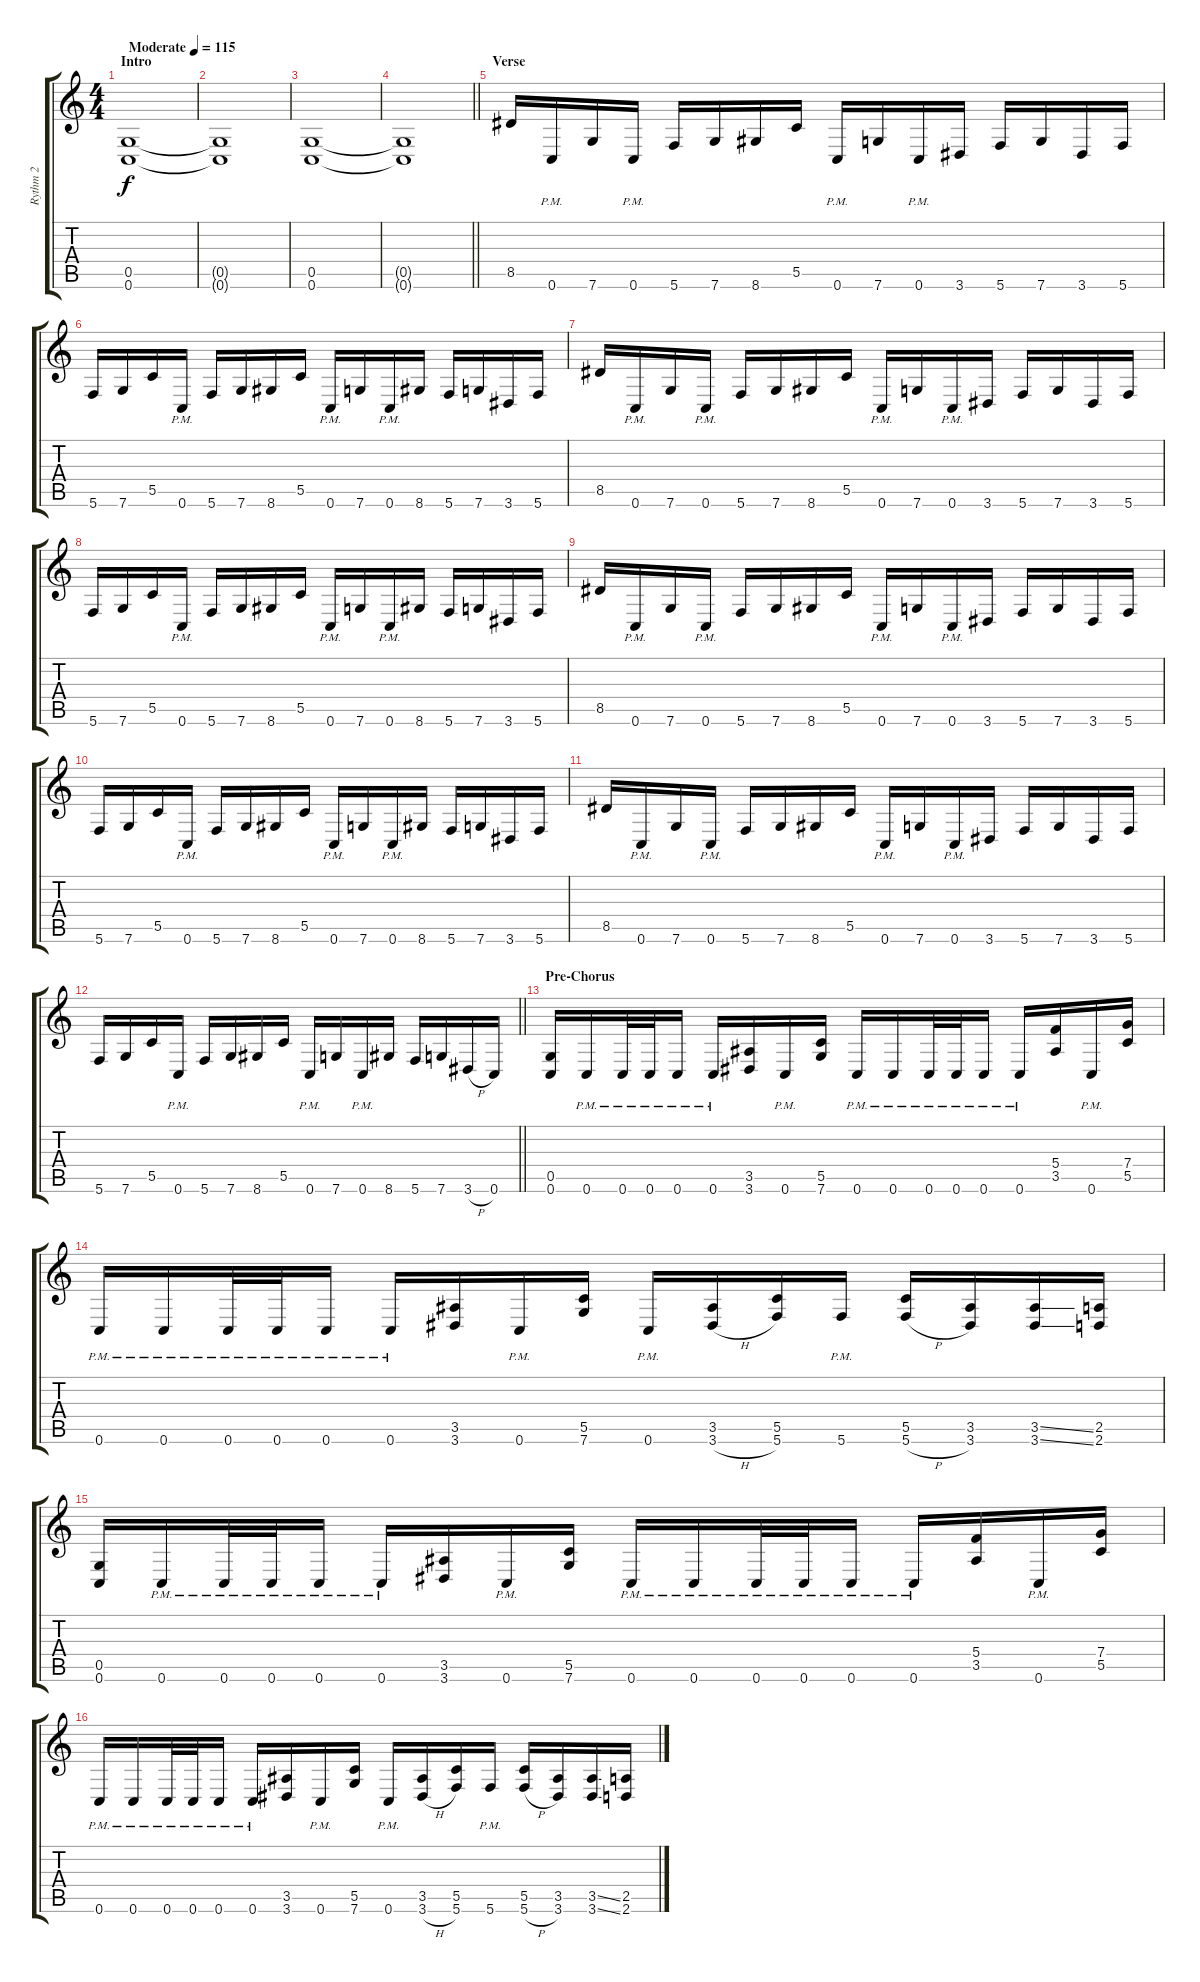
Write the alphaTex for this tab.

\track ("Rythm 2" "Rythm 2") {instrument distortionguitar}
\staff {score tabs}
\tuning (D4 A3 F3 C3 G2 C2) {hide}
\ts (4 4)
\section ("" "Intro")
\tempo (115 "Moderate")
\clef g2
\ks c
(0.5 0.6).1{dy f instrument distortionguitar} |
(0.5{t} 0.6{t}).1 |
(0.5 0.6).1 |
\barLineRight lightlight
(0.5{t} 0.6{t}).1 |
\section ("" "Verse")
8.5.16 0.6{pm}.16 7.6.16 0.6{pm}.16 5.6.16 7.6.16 8.6.16 5.5.16 0.6{pm}.16 7.6.16 0.6{pm}.16 3.6.16 5.6.16 7.6.16 3.6.16 5.6.16 |
5.6.16 7.6.16 5.5.16 0.6{pm}.16 5.6.16 7.6.16 8.6.16 5.5.16 0.6{pm}.16 7.6.16 0.6{pm}.16 8.6.16 5.6.16 7.6.16 3.6.16 5.6.16 |
8.5.16 0.6{pm}.16 7.6.16 0.6{pm}.16 5.6.16 7.6.16 8.6.16 5.5.16 0.6{pm}.16 7.6.16 0.6{pm}.16 3.6.16 5.6.16 7.6.16 3.6.16 5.6.16 |
5.6.16 7.6.16 5.5.16 0.6{pm}.16 5.6.16 7.6.16 8.6.16 5.5.16 0.6{pm}.16 7.6.16 0.6{pm}.16 8.6.16 5.6.16 7.6.16 3.6.16 5.6.16 |
8.5.16 0.6{pm}.16 7.6.16 0.6{pm}.16 5.6.16 7.6.16 8.6.16 5.5.16 0.6{pm}.16 7.6.16 0.6{pm}.16 3.6.16 5.6.16 7.6.16 3.6.16 5.6.16 |
5.6.16 7.6.16 5.5.16 0.6{pm}.16 5.6.16 7.6.16 8.6.16 5.5.16 0.6{pm}.16 7.6.16 0.6{pm}.16 8.6.16 5.6.16 7.6.16 3.6.16 5.6.16 |
8.5.16 0.6{pm}.16 7.6.16 0.6{pm}.16 5.6.16 7.6.16 8.6.16 5.5.16 0.6{pm}.16 7.6.16 0.6{pm}.16 3.6.16 5.6.16 7.6.16 3.6.16 5.6.16 |
\barLineRight lightlight
5.6.16 7.6.16 5.5.16 0.6{pm}.16 5.6.16 7.6.16 8.6.16 5.5.16 0.6{pm}.16 7.6.16 0.6{pm}.16 8.6.16 5.6.16 7.6.16 3.6{h}.16 0.6.16 |
\section ("" "Pre-Chorus")
(0.5 0.6).16 0.6{pm}.16 0.6{pm}.32 0.6{pm}.32 0.6{pm}.16 0.6{pm}.16 (3.5 3.6).16 0.6{pm}.16 (5.5 7.6).16 0.6{pm}.16 0.6{pm}.16 0.6{pm}.32 0.6{pm}.32 0.6{pm}.16 0.6{pm}.16 (5.4 3.5).16 0.6{pm}.16 (7.4 5.5).16 |
0.6{pm}.16 0.6{pm}.16 0.6{pm}.32 0.6{pm}.32 0.6{pm}.16 0.6{pm}.16 (3.5 3.6).16 0.6{pm}.16 (5.5 7.6).16 0.6{pm}.16 (3.5 3.6{h}).16 (5.5 5.6).16 5.6{pm}.16 (5.5 5.6{h}).16 (3.5 3.6).16 (3.5{ss} 3.6{ss}).16 (2.5 2.6).16 |
(0.5 0.6).16 0.6{pm}.16 0.6{pm}.32 0.6{pm}.32 0.6{pm}.16 0.6{pm}.16 (3.5 3.6).16 0.6{pm}.16 (5.5 7.6).16 0.6{pm}.16 0.6{pm}.16 0.6{pm}.32 0.6{pm}.32 0.6{pm}.16 0.6{pm}.16 (5.4 3.5).16 0.6{pm}.16 (7.4 5.5).16 |
0.6{pm}.16 0.6{pm}.16 0.6{pm}.32 0.6{pm}.32 0.6{pm}.16 0.6{pm}.16 (3.5 3.6).16 0.6{pm}.16 (5.5 7.6).16 0.6{pm}.16 (3.5 3.6{h}).16 (5.5 5.6).16 5.6{pm}.16 (5.5 5.6{h}).16 (3.5 3.6).16 (3.5{ss} 3.6{ss}).16 (2.5 2.6).16
